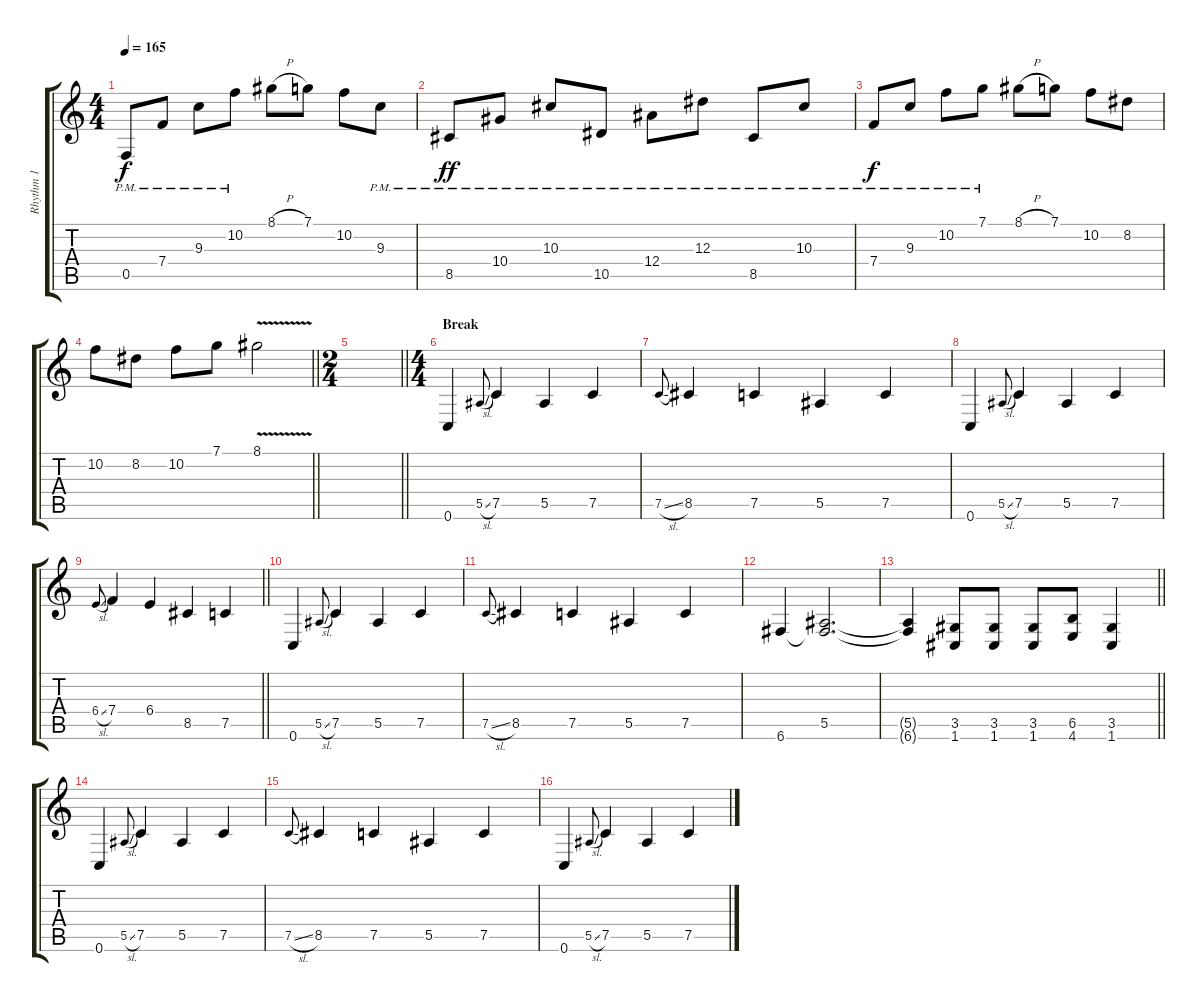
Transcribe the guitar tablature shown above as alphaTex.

\track ("Rhythm 1" "Rhythm 1") {instrument distortionguitar}
\staff {score tabs}
\tuning (C4 G3 Eb3 Bb2 F2 C2) {hide}
\ts (4 4)
\tempo 165
\clef g2
\ks c
0.5{pm}.8{dy f} 7.4{pm}.8 9.3{pm}.8 10.2{pm}.8 8.1{h}.8 7.1.8 10.2.8 9.3{pm}.8 |
8.5{pm}.8{dy ff} 10.4{pm}.8 10.3{pm}.8 10.5{pm}.8 12.4{pm}.8 12.3{pm}.8 8.5{pm}.8 10.3{pm}.8 |
7.4{pm}.8{dy f} 9.3{pm}.8 10.2{pm}.8 7.1{pm}.8 8.1{h}.8 7.1.8 10.2.8 8.2.8 |
\barLineRight lightlight
10.2.8 8.2.8 10.2.8 7.1.8 8.1{v}.2 |
\ts (2 4)
\barLineRight lightlight
|
\ts (4 4)
\section ("" "Break")
0.6.4 5.5{sl}.8{gr onbeat} 7.5.4 5.5.4 7.5.4 |
7.5{sl}.8{gr onbeat} 8.5.4 7.5.4 5.5.4 7.5.4 |
0.6.4 5.5{sl}.8{gr onbeat} 7.5.4 5.5.4 7.5.4 |
\barLineRight lightlight
6.4{sl}.8{gr onbeat} 7.4.4 6.4.4 8.5.4 7.5.4 |
0.6.4 5.5{sl}.8{gr onbeat} 7.5.4 5.5.4 7.5.4 |
7.5{sl}.8{gr onbeat} 8.5.4 7.5.4 5.5.4 7.5.4 |
6.6.4 (5.5 6.6{t}).2{d} |
\barLineRight lightlight
(5.5{t} 6.6{t}).4 (3.5 1.6).8 (3.5 1.6).8 (3.5 1.6).8 (6.5 4.6).8 (3.5 1.6).4 |
0.6.4 5.5{sl}.8{gr onbeat} 7.5.4 5.5.4 7.5.4 |
7.5{sl}.8{gr onbeat} 8.5.4 7.5.4 5.5.4 7.5.4 |
0.6.4 5.5{sl}.8{gr onbeat} 7.5.4 5.5.4 7.5.4
